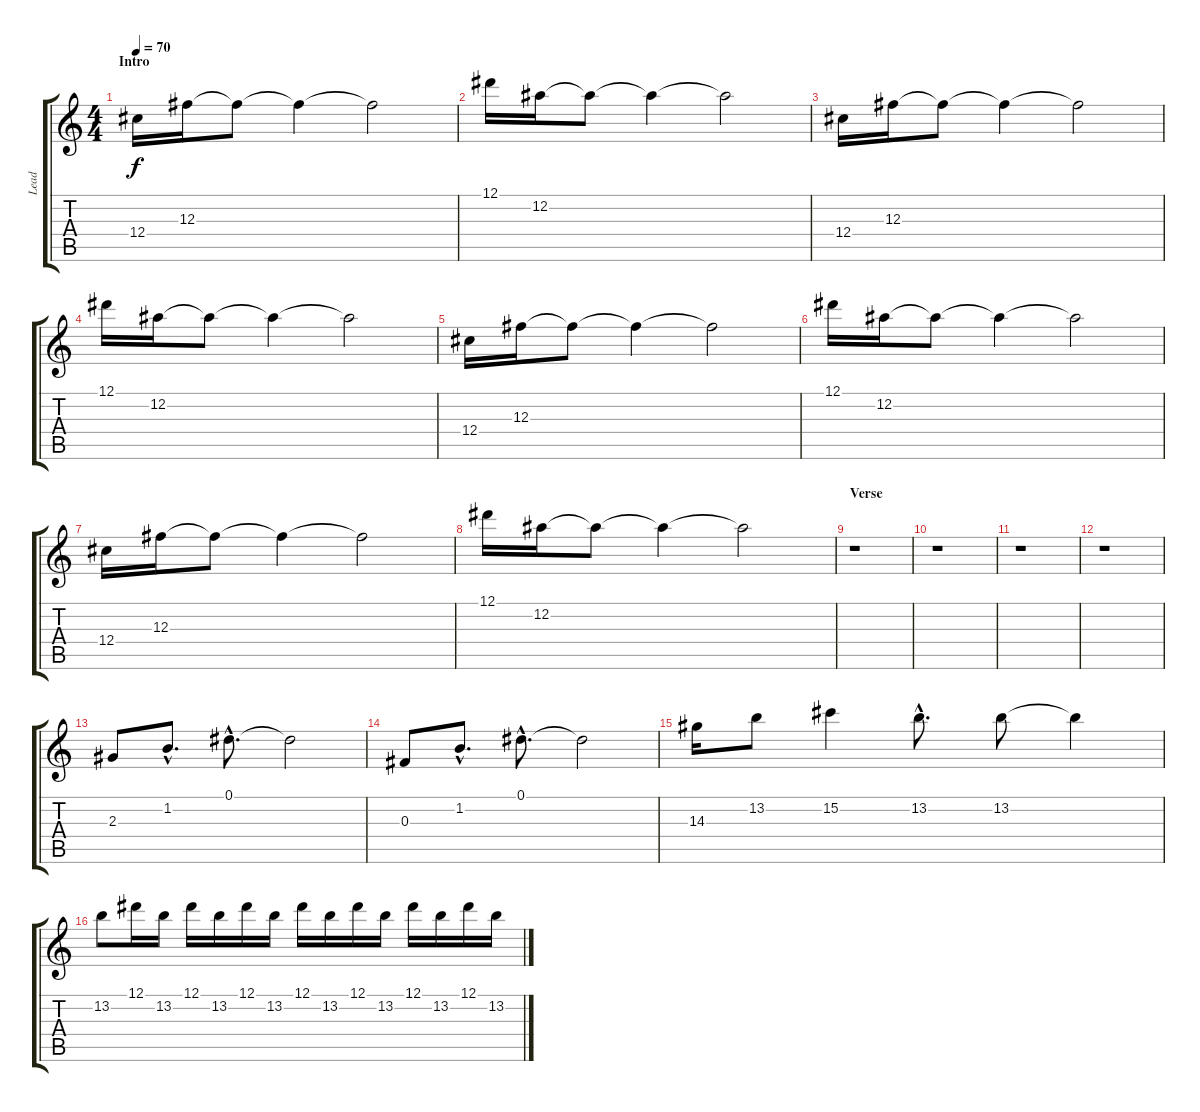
\track ("Lead" "Lead") {instrument distortionguitar}
\staff {score tabs}
\tuning (Eb4 Bb3 Gb3 Db3 Ab2 Eb2) {hide}
\ts (4 4)
\section ("" "Intro")
\tempo 70
\clef g2
\ks c
12.4.16{dy f instrument distortionguitar} 12.3.16 12.3{t}.8 12.3{t}.4 12.3{t}.2 |
12.1.16 12.2.16 12.2{t}.8 12.2{t}.4 12.2{t}.2 |
12.4.16 12.3.16 12.3{t}.8 12.3{t}.4 12.3{t}.2 |
12.1.16 12.2.16 12.2{t}.8 12.2{t}.4 12.2{t}.2 |
12.4.16 12.3.16 12.3{t}.8 12.3{t}.4 12.3{t}.2 |
12.1.16 12.2.16 12.2{t}.8 12.2{t}.4 12.2{t}.2 |
12.4.16 12.3.16 12.3{t}.8 12.3{t}.4 12.3{t}.2 |
12.1.16 12.2.16 12.2{t}.8 12.2{t}.4 12.2{t}.2 |
\section ("" "Verse")
r.1 |
r.1 |
r.1 |
r.1 |
2.3.8 1.2{hac}.8{d} 0.1{hac}.8{d} 0.1{t}.2 |
0.3.8 1.2{hac}.8{d} 0.1{hac}.8{d} 0.1{t}.2 |
14.3.16 13.2.8 15.2.4 13.2{hac}.8{d} 13.2.8 13.2{t}.4 |
13.2.8 12.1.16 13.2.16 12.1.16 13.2.16 12.1.16 13.2.16 12.1.16 13.2.16 12.1.16 13.2.16 12.1.16 13.2.16 12.1.16 13.2.16
